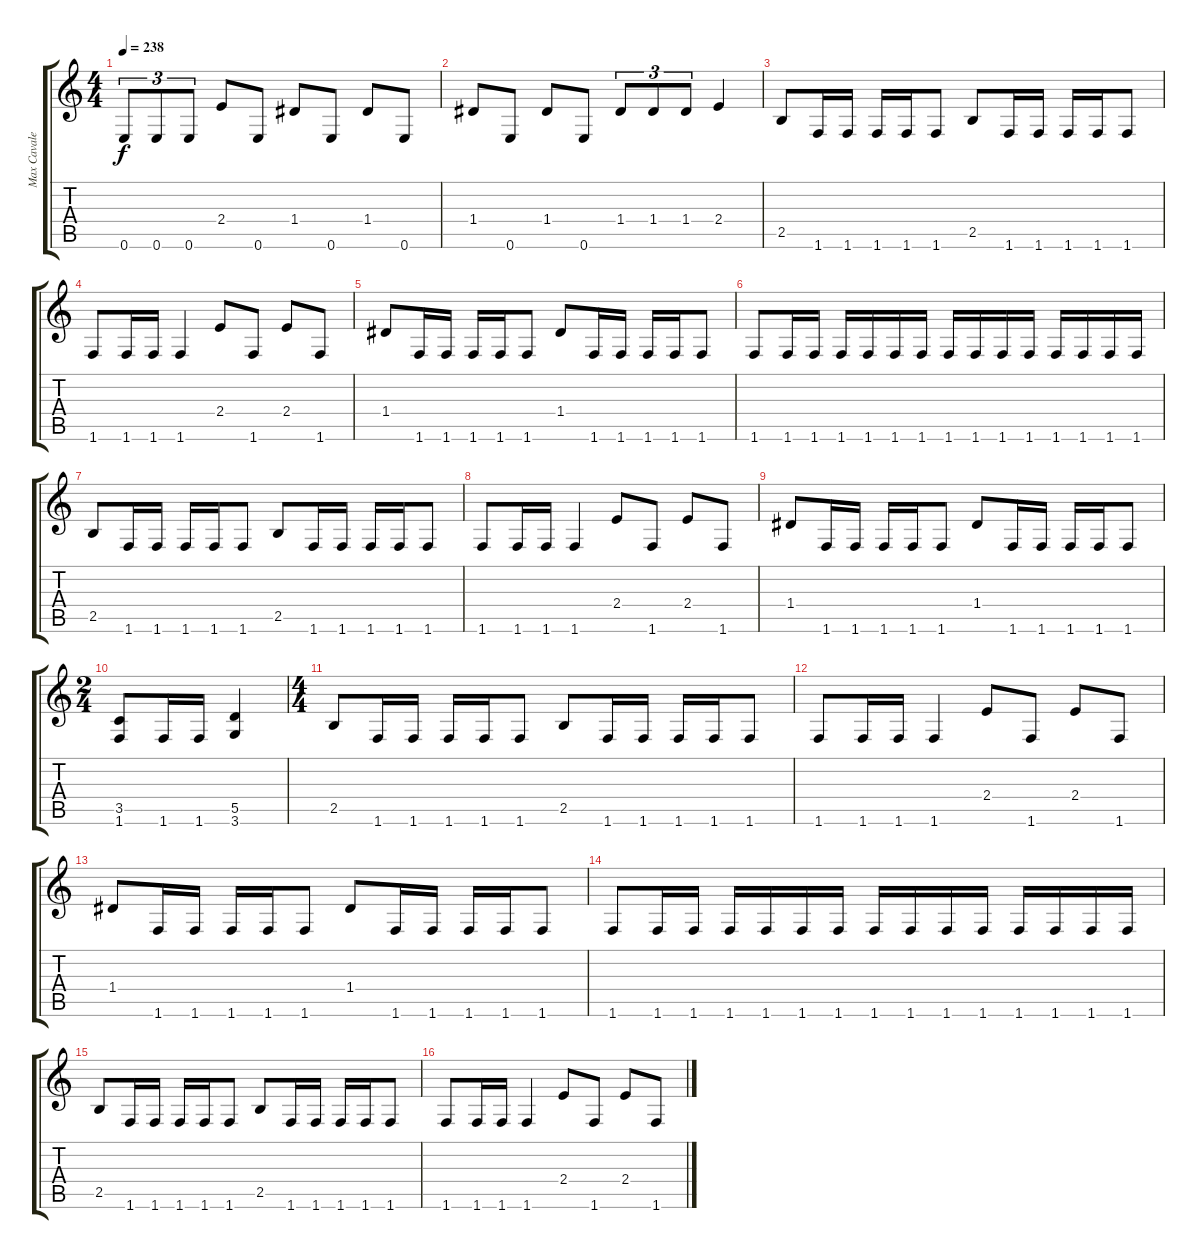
\track ("Max Cavalera" "Max Cavale") {instrument distortionguitar}
\staff {score tabs}
\tuning (E4 B3 G3 D3 A2 E2) {hide}
\ts (4 4)
\tempo 238
\clef g2
\ks c
0.6.8{tu (3 2) dy f} 0.6.8{tu (3 2)} 0.6.8{tu (3 2)} 2.4.8 0.6.8 1.4.8 0.6.8 1.4.8 0.6.8 |
1.4.8 0.6.8 1.4.8 0.6.8 1.4.8{tu (3 2)} 1.4.8{tu (3 2)} 1.4.8{tu (3 2)} 2.4.4 |
2.5.8 1.6.16 1.6.16 1.6.16 1.6.16 1.6.8 2.5.8 1.6.16 1.6.16 1.6.16 1.6.16 1.6.8 |
1.6.8 1.6.16 1.6.16 1.6.4 2.4.8 1.6.8 2.4.8 1.6.8 |
1.4.8 1.6.16 1.6.16 1.6.16 1.6.16 1.6.8 1.4.8 1.6.16 1.6.16 1.6.16 1.6.16 1.6.8 |
1.6.8 1.6.16 1.6.16 1.6.16 1.6.16 1.6.16 1.6.16 1.6.16 1.6.16 1.6.16 1.6.16 1.6.16 1.6.16 1.6.16 1.6.16 |
2.5.8 1.6.16 1.6.16 1.6.16 1.6.16 1.6.8 2.5.8 1.6.16 1.6.16 1.6.16 1.6.16 1.6.8 |
1.6.8 1.6.16 1.6.16 1.6.4 2.4.8 1.6.8 2.4.8 1.6.8 |
1.4.8 1.6.16 1.6.16 1.6.16 1.6.16 1.6.8 1.4.8 1.6.16 1.6.16 1.6.16 1.6.16 1.6.8 |
\ts (2 4)
(3.5 1.6).8 1.6.16 1.6.16 (5.5 3.6).4 |
\ts (4 4)
2.5.8 1.6.16 1.6.16 1.6.16 1.6.16 1.6.8 2.5.8 1.6.16 1.6.16 1.6.16 1.6.16 1.6.8 |
1.6.8 1.6.16 1.6.16 1.6.4 2.4.8 1.6.8 2.4.8 1.6.8 |
1.4.8 1.6.16 1.6.16 1.6.16 1.6.16 1.6.8 1.4.8 1.6.16 1.6.16 1.6.16 1.6.16 1.6.8 |
1.6.8 1.6.16 1.6.16 1.6.16 1.6.16 1.6.16 1.6.16 1.6.16 1.6.16 1.6.16 1.6.16 1.6.16 1.6.16 1.6.16 1.6.16 |
2.5.8 1.6.16 1.6.16 1.6.16 1.6.16 1.6.8 2.5.8 1.6.16 1.6.16 1.6.16 1.6.16 1.6.8 |
1.6.8 1.6.16 1.6.16 1.6.4 2.4.8 1.6.8 2.4.8 1.6.8
